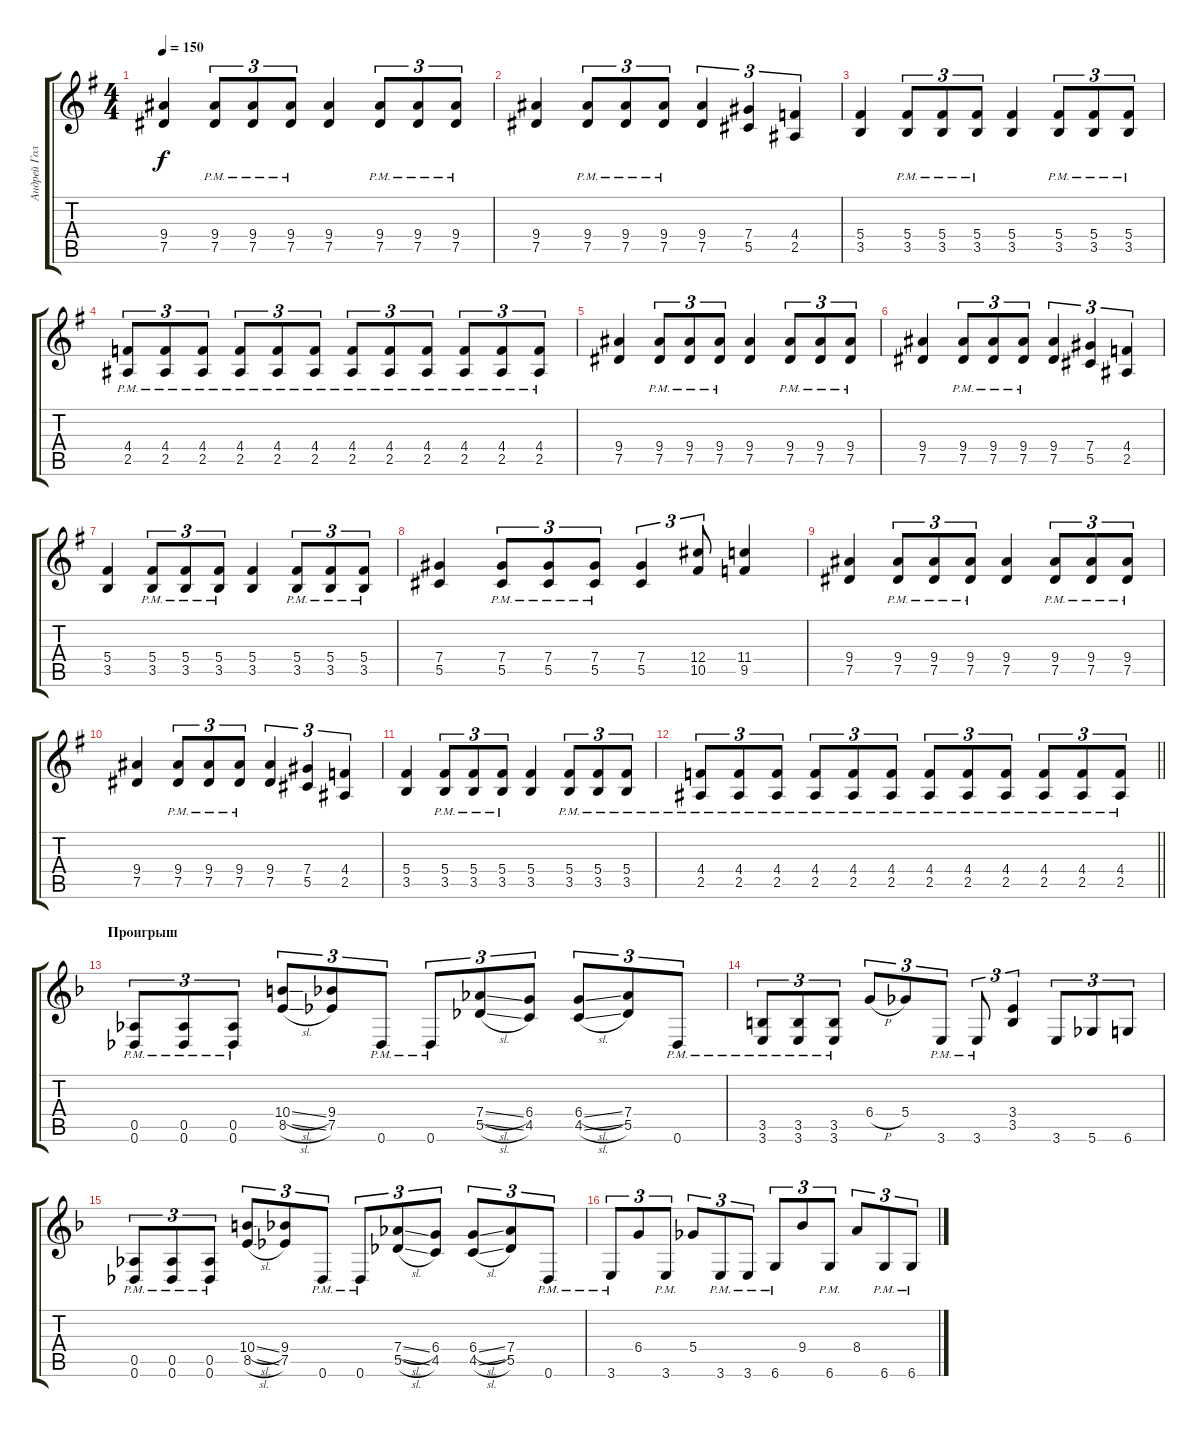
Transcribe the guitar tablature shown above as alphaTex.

\track ("Андрей Голованов" "Андрей Гол") {instrument distortionguitar}
\staff {score tabs}
\tuning (Eb4 Bb3 Gb3 Db3 Ab2 Db2) {hide}
\ts (4 4)
\tempo 150
\clef g2
\ks eminor
(9.4 7.5).4{dy f} (9.4{pm} 7.5{pm}).8{tu (3 2)} (9.4{pm} 7.5{pm}).8{tu (3 2)} (9.4{pm} 7.5{pm}).8{tu (3 2)} (9.4 7.5).4 (9.4{pm} 7.5{pm}).8{tu (3 2)} (9.4{pm} 7.5{pm}).8{tu (3 2)} (9.4{pm} 7.5{pm}).8{tu (3 2)} |
(9.4 7.5).4 (9.4{pm} 7.5{pm}).8{tu (3 2)} (9.4{pm} 7.5{pm}).8{tu (3 2)} (9.4{pm} 7.5{pm}).8{tu (3 2)} (9.4 7.5).4{tu (3 2)} (7.4 5.5).4{tu (3 2)} (4.4 2.5).4{tu (3 2)} |
(5.4 3.5).4 (5.4{pm} 3.5{pm}).8{tu (3 2)} (5.4{pm} 3.5{pm}).8{tu (3 2)} (5.4{pm} 3.5{pm}).8{tu (3 2)} (5.4 3.5).4 (5.4{pm} 3.5{pm}).8{tu (3 2)} (5.4{pm} 3.5{pm}).8{tu (3 2)} (5.4{pm} 3.5{pm}).8{tu (3 2)} |
(4.4{pm} 2.5{pm}).8{tu (3 2)} (4.4{pm} 2.5{pm}).8{tu (3 2)} (4.4{pm} 2.5{pm}).8{tu (3 2)} (4.4{pm} 2.5{pm}).8{tu (3 2)} (4.4{pm} 2.5{pm}).8{tu (3 2)} (4.4{pm} 2.5{pm}).8{tu (3 2)} (4.4{pm} 2.5{pm}).8{tu (3 2)} (4.4{pm} 2.5{pm}).8{tu (3 2)} (4.4{pm} 2.5{pm}).8{tu (3 2)} (4.4{pm} 2.5{pm}).8{tu (3 2)} (4.4{pm} 2.5{pm}).8{tu (3 2)} (4.4{pm} 2.5{pm}).8{tu (3 2)} |
(9.4 7.5).4 (9.4{pm} 7.5{pm}).8{tu (3 2)} (9.4{pm} 7.5{pm}).8{tu (3 2)} (9.4{pm} 7.5{pm}).8{tu (3 2)} (9.4 7.5).4 (9.4{pm} 7.5{pm}).8{tu (3 2)} (9.4{pm} 7.5{pm}).8{tu (3 2)} (9.4{pm} 7.5{pm}).8{tu (3 2)} |
(9.4 7.5).4 (9.4{pm} 7.5{pm}).8{tu (3 2)} (9.4{pm} 7.5{pm}).8{tu (3 2)} (9.4{pm} 7.5{pm}).8{tu (3 2)} (9.4 7.5).4{tu (3 2)} (7.4 5.5).4{tu (3 2)} (4.4 2.5).4{tu (3 2)} |
(5.4 3.5).4 (5.4{pm} 3.5{pm}).8{tu (3 2)} (5.4{pm} 3.5{pm}).8{tu (3 2)} (5.4{pm} 3.5{pm}).8{tu (3 2)} (5.4 3.5).4 (5.4{pm} 3.5{pm}).8{tu (3 2)} (5.4{pm} 3.5{pm}).8{tu (3 2)} (5.4{pm} 3.5{pm}).8{tu (3 2)} |
(7.4 5.5).4 (7.4{pm} 5.5{pm}).8{tu (3 2)} (7.4{pm} 5.5{pm}).8{tu (3 2)} (7.4{pm} 5.5{pm}).8{tu (3 2)} (7.4 5.5).4{tu (3 2)} (12.4 10.5).8{tu (3 2)} (11.4 9.5).4 |
(9.4 7.5).4 (9.4{pm} 7.5{pm}).8{tu (3 2)} (9.4{pm} 7.5{pm}).8{tu (3 2)} (9.4{pm} 7.5{pm}).8{tu (3 2)} (9.4 7.5).4 (9.4{pm} 7.5{pm}).8{tu (3 2)} (9.4{pm} 7.5{pm}).8{tu (3 2)} (9.4{pm} 7.5{pm}).8{tu (3 2)} |
(9.4 7.5).4 (9.4{pm} 7.5{pm}).8{tu (3 2)} (9.4{pm} 7.5{pm}).8{tu (3 2)} (9.4{pm} 7.5{pm}).8{tu (3 2)} (9.4 7.5).4{tu (3 2)} (7.4 5.5).4{tu (3 2)} (4.4 2.5).4{tu (3 2)} |
(5.4 3.5).4 (5.4{pm} 3.5{pm}).8{tu (3 2)} (5.4{pm} 3.5{pm}).8{tu (3 2)} (5.4{pm} 3.5{pm}).8{tu (3 2)} (5.4 3.5).4 (5.4{pm} 3.5{pm}).8{tu (3 2)} (5.4{pm} 3.5{pm}).8{tu (3 2)} (5.4{pm} 3.5{pm}).8{tu (3 2)} |
\barLineRight lightlight
(4.4{pm} 2.5{pm}).8{tu (3 2)} (4.4{pm} 2.5{pm}).8{tu (3 2)} (4.4{pm} 2.5{pm}).8{tu (3 2)} (4.4{pm} 2.5{pm}).8{tu (3 2)} (4.4{pm} 2.5{pm}).8{tu (3 2)} (4.4{pm} 2.5{pm}).8{tu (3 2)} (4.4{pm} 2.5{pm}).8{tu (3 2)} (4.4{pm} 2.5{pm}).8{tu (3 2)} (4.4{pm} 2.5{pm}).8{tu (3 2)} (4.4{pm} 2.5{pm}).8{tu (3 2)} (4.4{pm} 2.5{pm}).8{tu (3 2)} (4.4{pm} 2.5{pm}).8{tu (3 2)} |
\section ("" "Проигрыш")
\ks dminor
(0.5{pm} 0.6{pm}).8{tu (3 2)} (0.5{pm} 0.6{pm}).8{tu (3 2)} (0.5{pm} 0.6{pm}).8{tu (3 2)} (10.4{sl} 8.5{sl}).8{tu (3 2)} (9.4 7.5).8{tu (3 2)} 0.6{pm}.8{tu (3 2)} 0.6{pm}.8{tu (3 2)} (7.4{sl} 5.5{sl}).8{tu (3 2)} (6.4 4.5).8{tu (3 2)} (6.4{sl} 4.5{sl}).8{tu (3 2)} (7.4 5.5).8{tu (3 2)} 0.6{pm}.8{tu (3 2)} |
(3.5{pm} 3.6{pm}).8{tu (3 2)} (3.5{pm} 3.6{pm}).8{tu (3 2)} (3.5{pm} 3.6{pm}).8{tu (3 2)} 6.4{h}.8{tu (3 2)} 5.4.8{tu (3 2)} 3.6{pm}.8{tu (3 2)} 3.6{pm}.8{tu (3 2)} (3.4 3.5).4{tu (3 2)} 3.6.8{tu (3 2)} 5.6.8{tu (3 2)} 6.6.8{tu (3 2)} |
(0.5{pm} 0.6{pm}).8{tu (3 2)} (0.5{pm} 0.6{pm}).8{tu (3 2)} (0.5{pm} 0.6{pm}).8{tu (3 2)} (10.4{sl} 8.5{sl}).8{tu (3 2)} (9.4 7.5).8{tu (3 2)} 0.6{pm}.8{tu (3 2)} 0.6{pm}.8{tu (3 2)} (7.4{sl} 5.5{sl}).8{tu (3 2)} (6.4 4.5).8{tu (3 2)} (6.4{sl} 4.5{sl}).8{tu (3 2)} (7.4 5.5).8{tu (3 2)} 0.6{pm}.8{tu (3 2)} |
3.6{pm}.8{tu (3 2)} 6.4.8{tu (3 2)} 3.6{pm}.8{tu (3 2)} 5.4.8{tu (3 2)} 3.6{pm}.8{tu (3 2)} 3.6{pm}.8{tu (3 2)} 6.6{pm}.8{tu (3 2)} 9.4.8{tu (3 2)} 6.6{pm}.8{tu (3 2)} 8.4.8{tu (3 2)} 6.6{pm}.8{tu (3 2)} 6.6{pm}.8{tu (3 2)}
